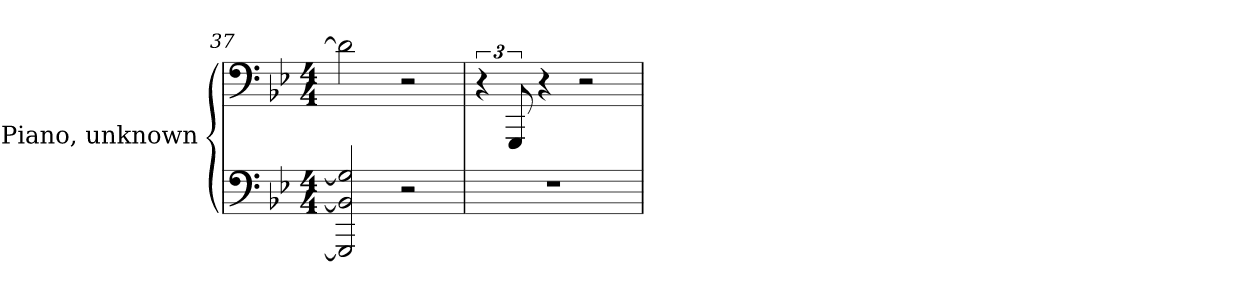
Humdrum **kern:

**kern	**kern
*part1	*part1
*staff2	*staff1
*I"Piano, unknown	*
*I'Pno.	*
*clefF4	*clefF4
*k[b-e-]	*k[b-e-]
*M4/4	*M4/4
=37	=37
2GGG/] 2BB-/] 2G/]	2d\]
2r	2r
=38	=38
1r	6r
.	12GGG/
.	4r
.	2r
=	=
*-	*-
